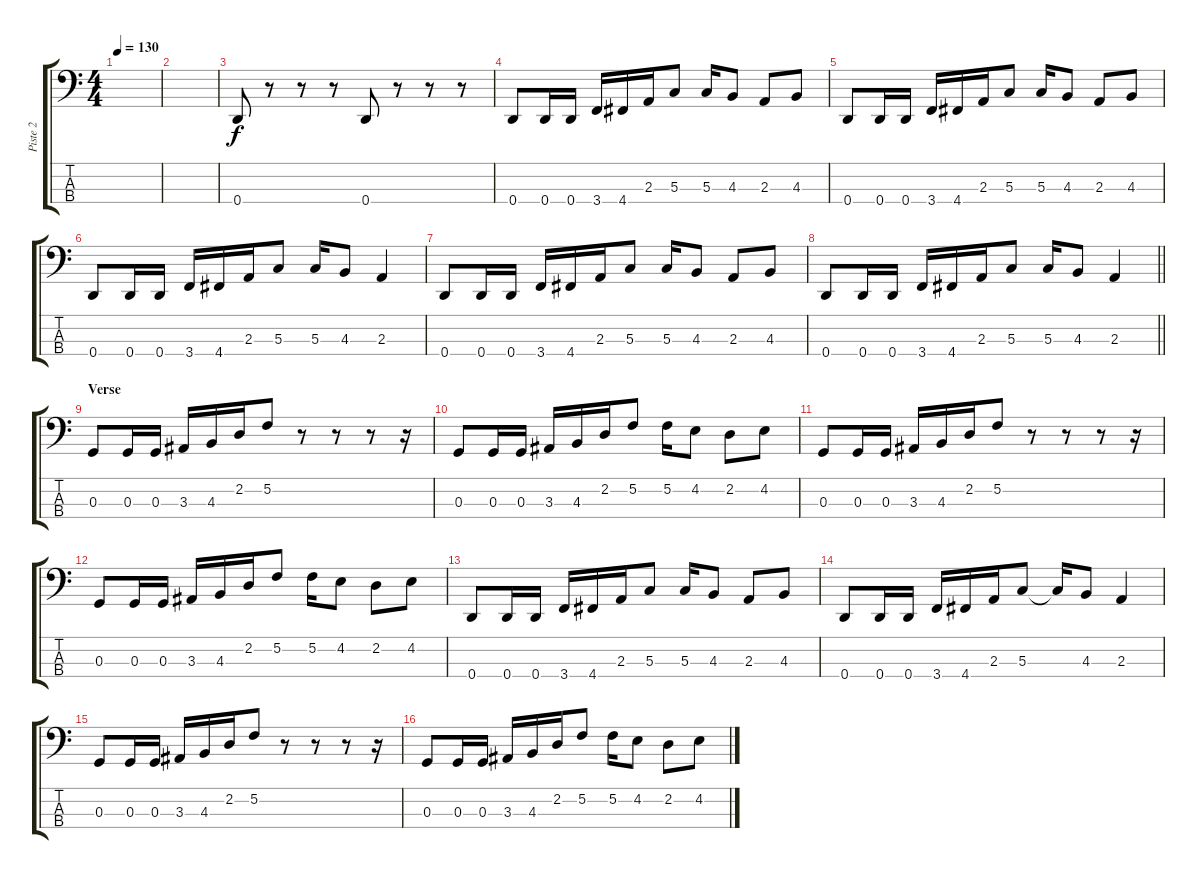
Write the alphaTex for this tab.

\track ("Piste 2" "Piste 2") {instrument electricbassfinger}
\staff {score tabs}
\tuning (F2 C2 G1 D1) {hide}
\ts (4 4)
\tempo 130
\clef f4
\ks c
|
|
0.4.8 r.8 r.8 r.8 0.4.8 r.8 r.8 r.8 |
0.4.8 0.4.16 0.4.16 3.4.16 4.4.16 2.3.16 5.3.8 5.3.16 4.3.8 2.3.8 4.3.8 |
0.4.8 0.4.16 0.4.16 3.4.16 4.4.16 2.3.16 5.3.8 5.3.16 4.3.8 2.3.8 4.3.8 |
0.4.8 0.4.16 0.4.16 3.4.16 4.4.16 2.3.16 5.3.8 5.3.16 4.3.8 2.3.4 |
0.4.8 0.4.16 0.4.16 3.4.16 4.4.16 2.3.16 5.3.8 5.3.16 4.3.8 2.3.8 4.3.8 |
\barLineRight lightlight
0.4.8 0.4.16 0.4.16 3.4.16 4.4.16 2.3.16 5.3.8 5.3.16 4.3.8 2.3.4 |
\section ("" "Verse")
0.3.8 0.3.16 0.3.16 3.3.16 4.3.16 2.2.16 5.2.8 r.8 r.8 r.8 r.16 |
0.3.8 0.3.16 0.3.16 3.3.16 4.3.16 2.2.16 5.2.8 5.2.16 4.2.8 2.2.8 4.2.8 |
0.3.8 0.3.16 0.3.16 3.3.16 4.3.16 2.2.16 5.2.8 r.8 r.8 r.8 r.16 |
0.3.8 0.3.16 0.3.16 3.3.16 4.3.16 2.2.16 5.2.8 5.2.16 4.2.8 2.2.8 4.2.8 |
0.4.8 0.4.16 0.4.16 3.4.16 4.4.16 2.3.16 5.3.8 5.3.16 4.3.8 2.3.8 4.3.8 |
0.4.8 0.4.16 0.4.16 3.4.16 4.4.16 2.3.16 5.3.8 5.3{t}.16 4.3.8 2.3.4 |
0.3.8 0.3.16 0.3.16 3.3.16 4.3.16 2.2.16 5.2.8 r.8 r.8 r.8 r.16 |
0.3.8 0.3.16 0.3.16 3.3.16 4.3.16 2.2.16 5.2.8 5.2.16 4.2.8 2.2.8 4.2.8
